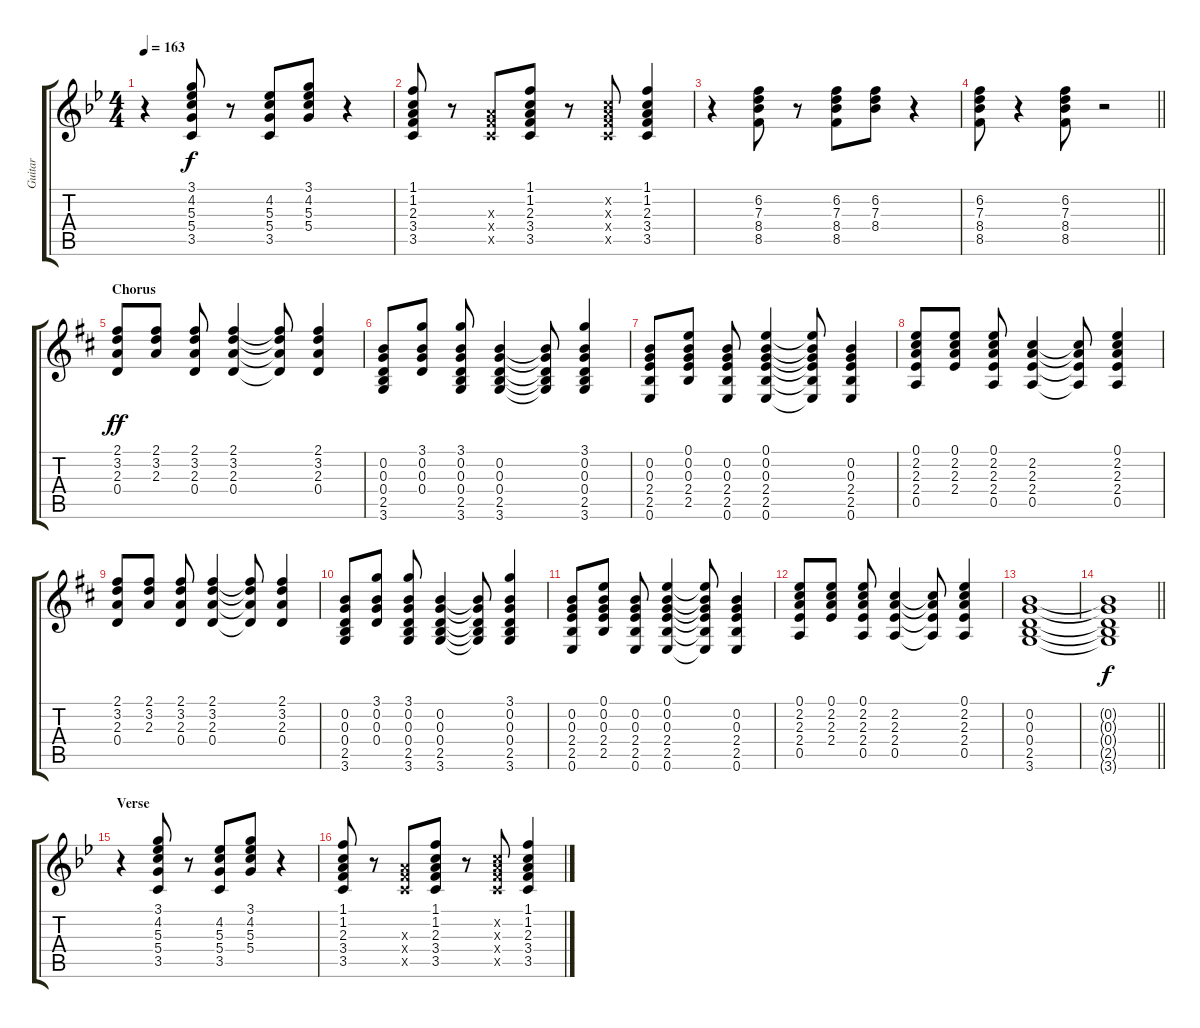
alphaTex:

\track ("Guitar" "Guitar") {instrument electricguitarclean}
\staff {score tabs}
\tuning (E4 B3 G3 D3 A2 E2) {hide}
\ts (4 4)
\tempo 163
\clef g2
\ks bb
r.4{dy f} (3.1 4.2 5.3 5.4 3.5).8 r.8 (4.2 5.3 5.4 3.5).8 (3.1 4.2 5.3 5.4).8 r.4 |
(1.1 1.2 2.3 3.4 3.5).8 r.8 (2.3{x} 3.4{x} 3.5{x}).8 (1.1 1.2 2.3 3.4 3.5).8 r.8 (1.2{x} 2.3{x} 3.4{x} 3.5{x}).8 (1.1 1.2 2.3 3.4 3.5).4 |
r.4 (6.2 7.3 8.4 8.5).8 r.8 (6.2 7.3 8.4 8.5).8 (6.2 7.3 8.4).8 r.4 |
\barLineRight lightlight
(6.2 7.3 8.4 8.5).8 r.4 (6.2 7.3 8.4 8.5).8 r.2 |
\section ("" "Chorus")
\ks d
(2.1 3.2 2.3 0.4).8{dy ff} (2.1 3.2 2.3).8 (2.1 3.2 2.3 0.4).8 (2.1 3.2 2.3 0.4).4 (2.1{t} 3.2{t} 2.3{t} 0.4{t}).8 (2.1 3.2 2.3 0.4).4 |
(0.2 0.3 0.4 2.5 3.6).8 (3.1 0.2 0.3 0.4).8 (3.1 0.2 0.3 0.4 2.5 3.6).8 (0.2 0.3 0.4 2.5 3.6).4 (0.2{t} 0.3{t} 0.4{t} 2.5{t} 3.6{t}).8 (3.1 0.2 0.3 0.4 2.5 3.6).4 |
(0.2 0.3 2.4 2.5 0.6).8 (0.1 0.2 0.3 2.4 2.5).8 (0.2 0.3 2.4 2.5 0.6).8 (0.1 0.2 0.3 2.4 2.5 0.6).4 (0.1{t} 0.2{t} 0.3{t} 2.4{t} 2.5{t} 0.6{t}).8 (0.2 0.3 2.4 2.5 0.6).4 |
(0.1 2.2 2.3 2.4 0.5).8 (0.1 2.2 2.3 2.4).8 (0.1 2.2 2.3 2.4 0.5).8 (2.2 2.3 2.4 0.5).4 (2.2{t} 2.3{t} 2.4{t} 0.5{t}).8 (0.1 2.2 2.3 2.4 0.5).4 |
(2.1 3.2 2.3 0.4).8 (2.1 3.2 2.3).8 (2.1 3.2 2.3 0.4).8 (2.1 3.2 2.3 0.4).4 (2.1{t} 3.2{t} 2.3{t} 0.4{t}).8 (2.1 3.2 2.3 0.4).4 |
(0.2 0.3 0.4 2.5 3.6).8 (3.1 0.2 0.3 0.4).8 (3.1 0.2 0.3 0.4 2.5 3.6).8 (0.2 0.3 0.4 2.5 3.6).4 (0.2{t} 0.3{t} 0.4{t} 2.5{t} 3.6{t}).8 (3.1 0.2 0.3 0.4 2.5 3.6).4 |
(0.2 0.3 2.4 2.5 0.6).8 (0.1 0.2 0.3 2.4 2.5).8 (0.2 0.3 2.4 2.5 0.6).8 (0.1 0.2 0.3 2.4 2.5 0.6).4 (0.1{t} 0.2{t} 0.3{t} 2.4{t} 2.5{t} 0.6{t}).8 (0.2 0.3 2.4 2.5 0.6).4 |
(0.1 2.2 2.3 2.4 0.5).8 (0.1 2.2 2.3 2.4).8 (0.1 2.2 2.3 2.4 0.5).8 (2.2 2.3 2.4 0.5).4 (2.2{t} 2.3{t} 2.4{t} 0.5{t}).8 (0.1 2.2 2.3 2.4 0.5).4 |
(0.2 0.3 0.4 2.5 3.6).1 |
\barLineRight lightlight
(0.2{t} 0.3{t} 0.4{t} 2.5{t} 3.6{t}).1{dy f} |
\section ("" "Verse")
\ks bb
r.4 (3.1 4.2 5.3 5.4 3.5).8 r.8 (4.2 5.3 5.4 3.5).8 (3.1 4.2 5.3 5.4).8 r.4 |
(1.1 1.2 2.3 3.4 3.5).8 r.8 (2.3{x} 3.4{x} 3.5{x}).8 (1.1 1.2 2.3 3.4 3.5).8 r.8 (1.2{x} 2.3{x} 3.4{x} 3.5{x}).8 (1.1 1.2 2.3 3.4 3.5).4
